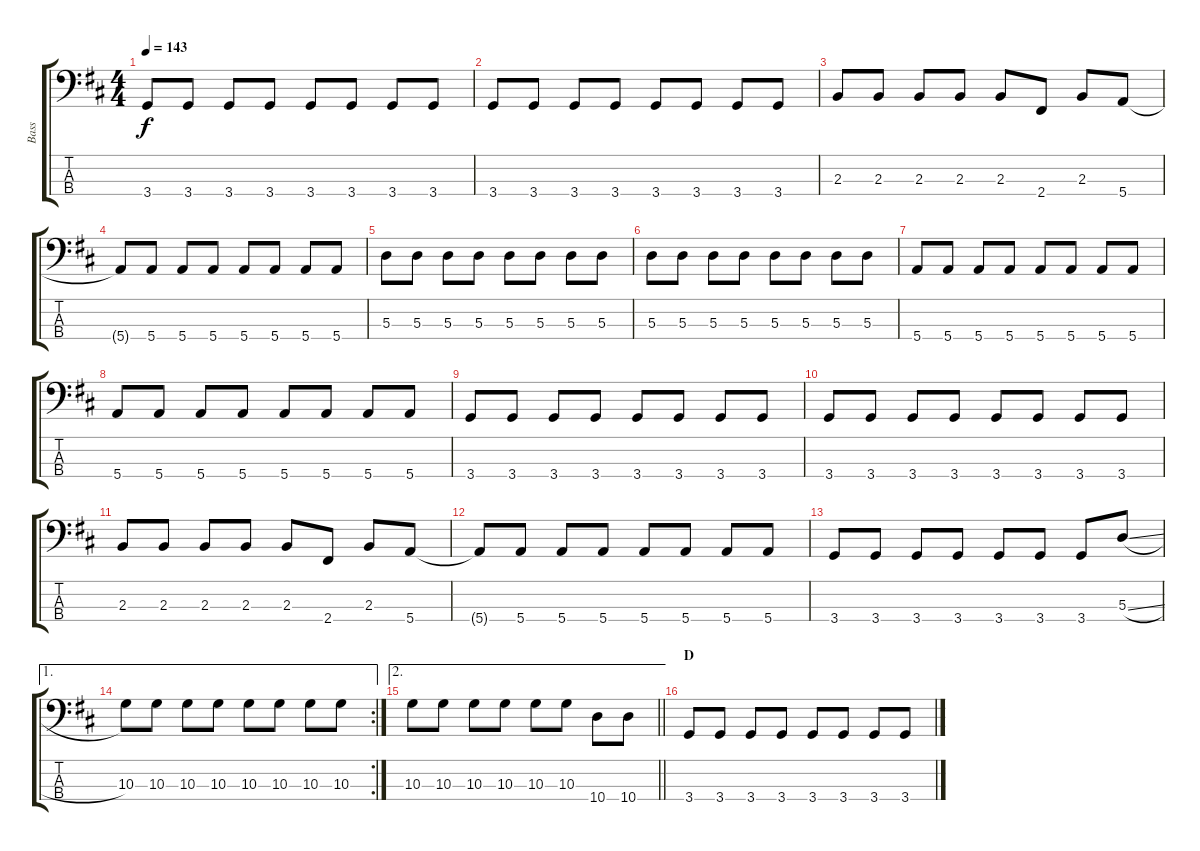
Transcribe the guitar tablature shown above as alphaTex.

\track ("Bass" "Bass") {instrument electricbassfinger}
\staff {score tabs}
\tuning (G2 D2 A1 E1) {hide}
\ts (4 4)
\tempo 143
\clef f4
\ks d
3.4.8{dy f} 3.4.8 3.4.8 3.4.8 3.4.8 3.4.8 3.4.8 3.4.8 |
3.4.8 3.4.8 3.4.8 3.4.8 3.4.8 3.4.8 3.4.8 3.4.8 |
2.3.8 2.3.8 2.3.8 2.3.8 2.3.8 2.4.8 2.3.8 5.4.8 |
5.4{t}.8 5.4.8 5.4.8 5.4.8 5.4.8 5.4.8 5.4.8 5.4.8 |
5.3.8 5.3.8 5.3.8 5.3.8 5.3.8 5.3.8 5.3.8 5.3.8 |
5.3.8 5.3.8 5.3.8 5.3.8 5.3.8 5.3.8 5.3.8 5.3.8 |
5.4.8 5.4.8 5.4.8 5.4.8 5.4.8 5.4.8 5.4.8 5.4.8 |
5.4.8 5.4.8 5.4.8 5.4.8 5.4.8 5.4.8 5.4.8 5.4.8 |
3.4.8 3.4.8 3.4.8 3.4.8 3.4.8 3.4.8 3.4.8 3.4.8 |
3.4.8 3.4.8 3.4.8 3.4.8 3.4.8 3.4.8 3.4.8 3.4.8 |
2.3.8 2.3.8 2.3.8 2.3.8 2.3.8 2.4.8 2.3.8 5.4.8 |
5.4{t}.8 5.4.8 5.4.8 5.4.8 5.4.8 5.4.8 5.4.8 5.4.8 |
3.4.8 3.4.8 3.4.8 3.4.8 3.4.8 3.4.8 3.4.8 5.3{sl}.8 |
\ae 1
\rc 2
10.3.8 10.3.8 10.3.8 10.3.8 10.3.8 10.3.8 10.3.8 10.3.8 |
\ae 2
\barLineRight lightlight
10.3.8 10.3.8 10.3.8 10.3.8 10.3.8 10.3.8 10.4.8 10.4.8 |
\section ("" "D")
3.4.8 3.4.8 3.4.8 3.4.8 3.4.8 3.4.8 3.4.8 3.4.8
